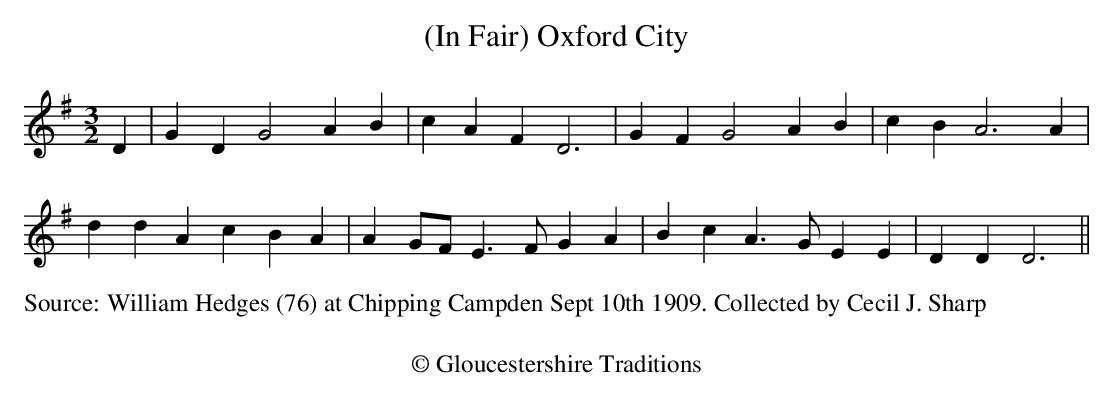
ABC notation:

X:1
T: (In Fair) Oxford City
M: 3/2
L: 1/4
K: Dmix
D | G D G2 A B | c A F D3 | G F G2 A B | c B A3 A |
d d A c B A | A G/F/ E>F G A | B c A>G E E | D D D3 ||
